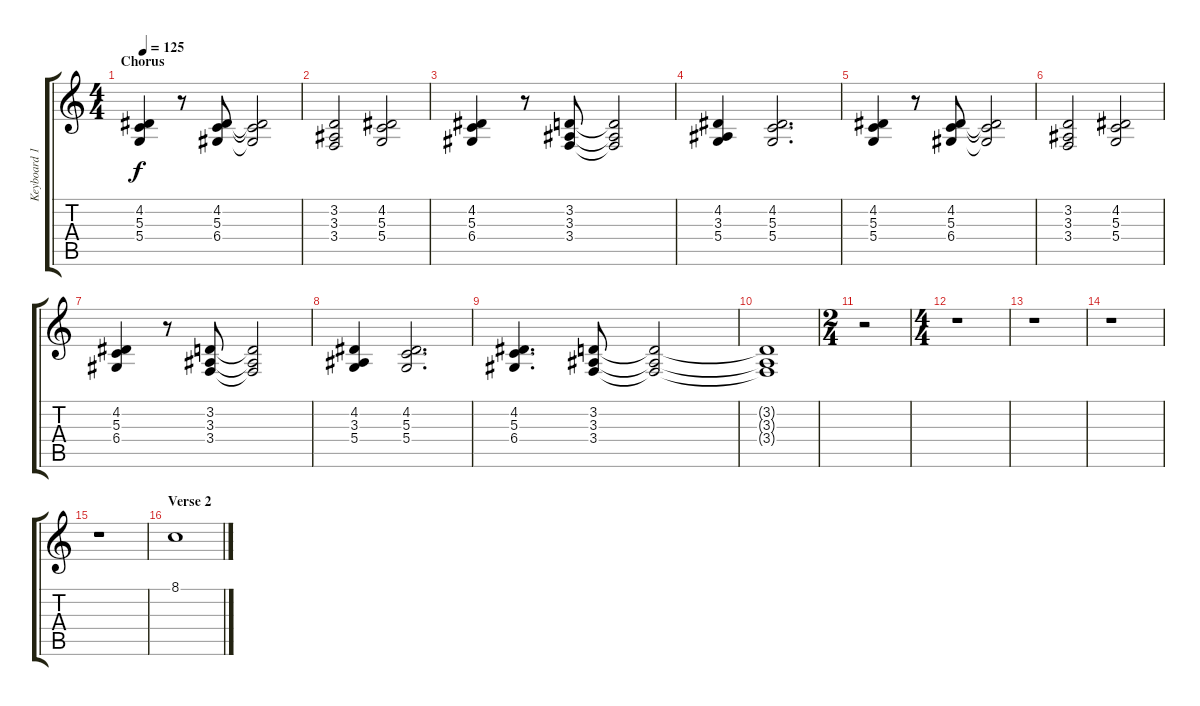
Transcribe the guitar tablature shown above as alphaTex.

\track ("Keyboard 1" "Keyboard 1") {instrument synthstrings1}
\staff {score tabs}
\tuning (E4 B3 G3 D3 A2 E2) {hide}
\ts (4 4)
\section ("" "Chorus")
\tempo 125
\clef g2
\ks c
(4.2 5.3 5.4).4{dy f} r.8 (4.2 5.3 6.4).8 (4.2{t} 5.3{t} 6.4{t}).2 |
(3.2 3.3 3.4).2 (4.2 5.3 5.4).2 |
(4.2 5.3 6.4).4 r.8 (3.2 3.3 3.4).8 (3.2{t} 3.3{t} 3.4{t}).2 |
(4.2 3.3 5.4).4 (4.2 5.3 5.4).2{d} |
(4.2 5.3 5.4).4 r.8 (4.2 5.3 6.4).8 (4.2{t} 5.3{t} 6.4{t}).2 |
(3.2 3.3 3.4).2 (4.2 5.3 5.4).2 |
(4.2 5.3 6.4).4 r.8 (3.2 3.3 3.4).8 (3.2{t} 3.3{t} 3.4{t}).2 |
(4.2 3.3 5.4).4 (4.2 5.3 5.4).2{d} |
(4.2 5.3 6.4).4{d} (3.2 3.3 3.4).8 (3.2{t} 3.3{t} 3.4{t}).2 |
(3.2{t} 3.3{t} 3.4{t}).1 |
\ts (2 4)
r.2 |
\ts (4 4)
r.1 |
r.1 |
r.1 |
r.1 |
\section ("" "Verse 2")
8.1.1
